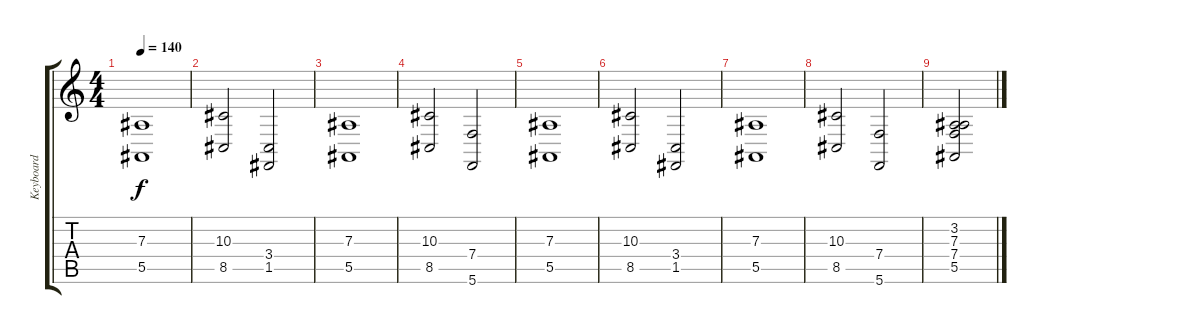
\track ("Keyboard" "Keyboard") {instrument synthstrings1}
\staff {score tabs}
\tuning (C4 G3 Eb3 Bb2 F2 C2) {hide}
\ts (4 4)
\tempo 140
\clef g2
\ks c
(7.3 5.5).1{dy f} |
(10.3 8.5).2 (3.4 1.5).2 |
(7.3 5.5).1 |
(10.3 8.5).2 (7.4 5.6).2 |
(7.3 5.5).1 |
(10.3 8.5).2 (3.4 1.5).2 |
(7.3 5.5).1 |
(10.3 8.5).2 (7.4 5.6).2 |
(3.2 7.3 7.4 5.5).2
